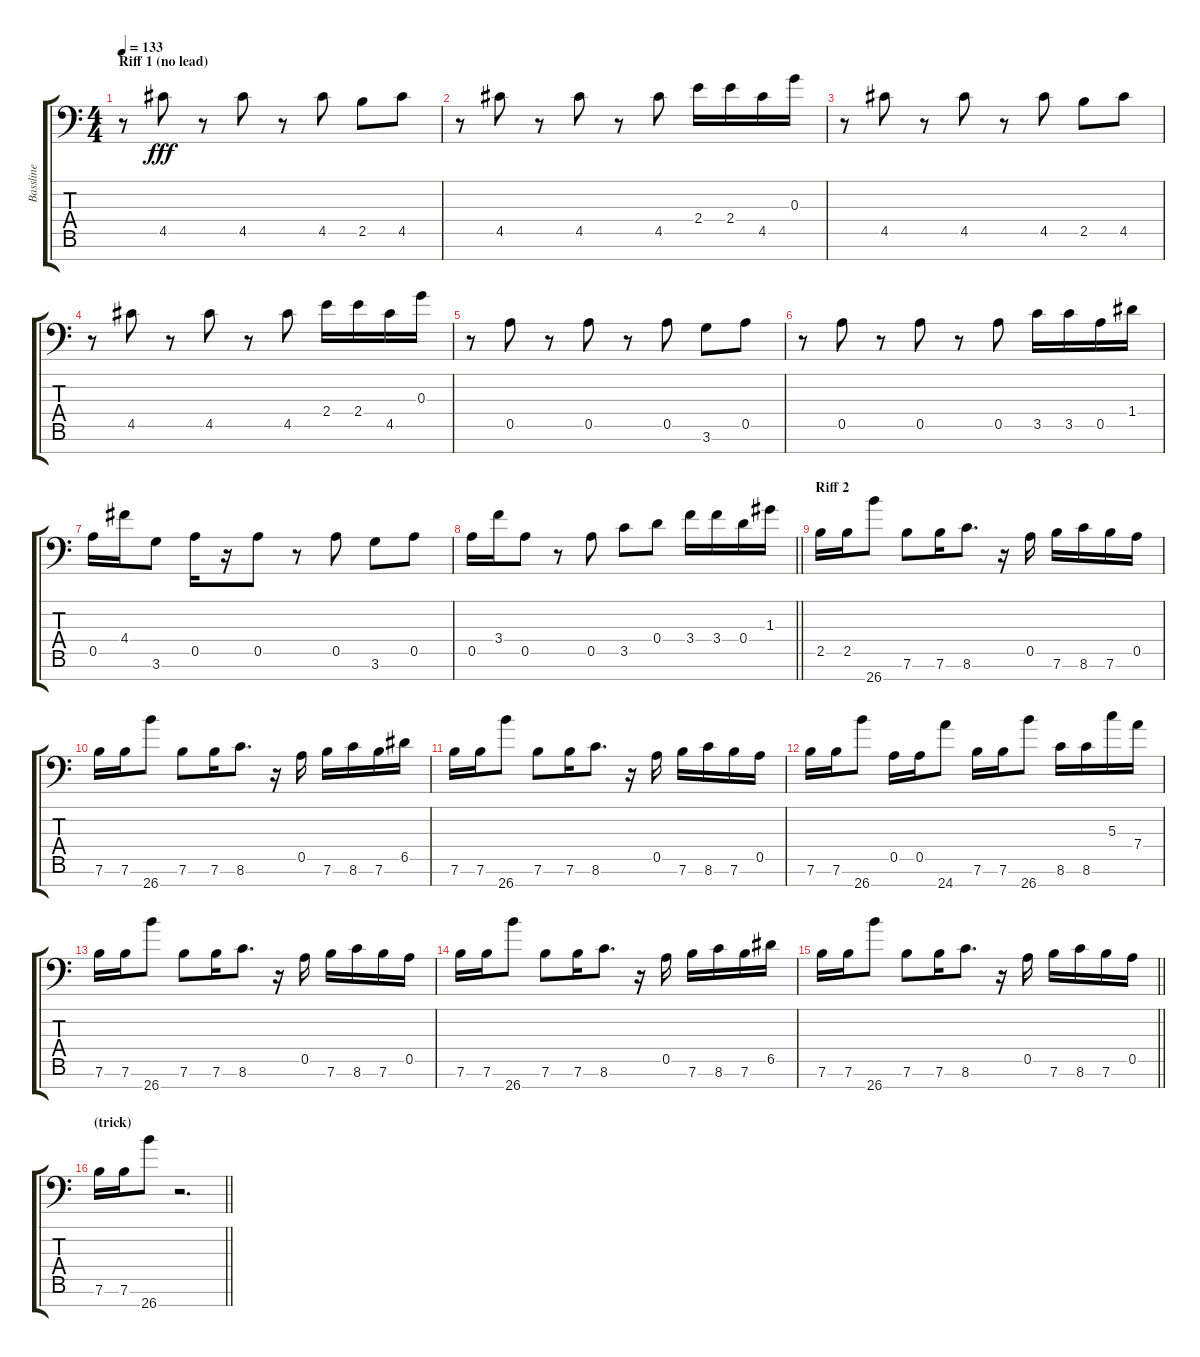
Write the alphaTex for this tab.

\track ("Bassline" "Bassline") {instrument synthbass1}
\staff {score tabs}
\tuning (C8 B3 G3 D3 A2 E2 A-1) {hide}
\ts (4 4)
\section ("" "Riff 1 (no lead)")
\tempo 133
\clef f4
\ks c
r.8{dy fff} 4.5.8 r.8 4.5.8 r.8 4.5.8 2.5.8 4.5.8 |
r.8 4.5.8 r.8 4.5.8 r.8 4.5.8 2.4.16 2.4.16 4.5.16 0.3.16 |
r.8 4.5.8 r.8 4.5.8 r.8 4.5.8 2.5.8 4.5.8 |
r.8 4.5.8 r.8 4.5.8 r.8 4.5.8 2.4.16 2.4.16 4.5.16 0.3.16 |
r.8 0.5.8 r.8 0.5.8 r.8 0.5.8 3.6.8 0.5.8 |
r.8 0.5.8 r.8 0.5.8 r.8 0.5.8 3.5.16 3.5.16 0.5.16 1.4.16 |
0.5.16 4.4.16 3.6.8 0.5.16 r.16 0.5.8 r.8 0.5.8 3.6.8 0.5.8 |
\barLineRight lightlight
0.5.16 3.4.16 0.5.8 r.8 0.5.8 3.5.8 0.4.8 3.4.16 3.4.16 0.4.16 1.3.16 |
\section ("" "Riff 2")
2.5.16 2.5.16 26.7.8 7.6.8 7.6.16 8.6.8{d} r.16 0.5.16 7.6.16 8.6.16 7.6.16 0.5.16 |
7.6.16 7.6.16 26.7.8 7.6.8 7.6.16 8.6.8{d} r.16 0.5.16 7.6.16 8.6.16 7.6.16 6.5.16 |
7.6.16 7.6.16 26.7.8 7.6.8 7.6.16 8.6.8{d} r.16 0.5.16 7.6.16 8.6.16 7.6.16 0.5.16 |
7.6.16 7.6.16 26.7.8 0.5.16 0.5.16 24.7.8 7.6.16 7.6.16 26.7.8 8.6.16 8.6.16 5.3.16 7.4.16 |
7.6.16 7.6.16 26.7.8 7.6.8 7.6.16 8.6.8{d} r.16 0.5.16 7.6.16 8.6.16 7.6.16 0.5.16 |
7.6.16 7.6.16 26.7.8 7.6.8 7.6.16 8.6.8{d} r.16 0.5.16 7.6.16 8.6.16 7.6.16 6.5.16 |
\barLineRight lightlight
7.6.16 7.6.16 26.7.8 7.6.8 7.6.16 8.6.8{d} r.16 0.5.16 7.6.16 8.6.16 7.6.16 0.5.16 |
\section ("" "(trick)")
\barLineRight lightlight
7.6.16 7.6.16 26.7.8 r.2{d}
